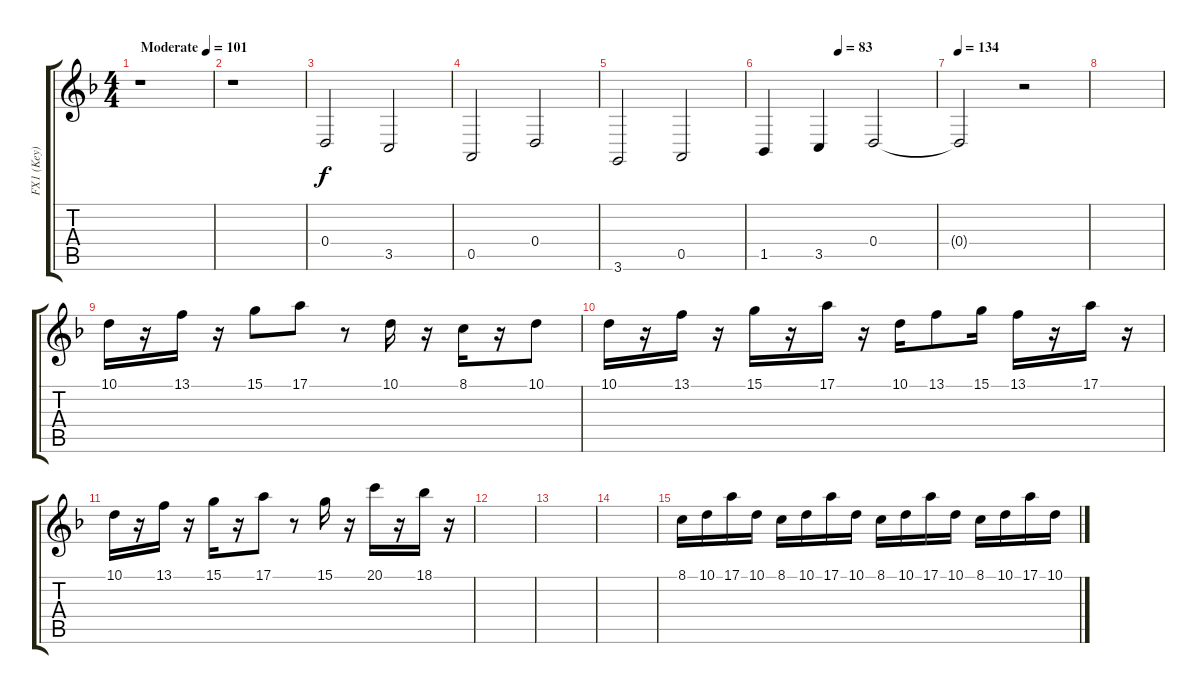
\track ("FX1 (Key)" "FX1 (Key)") {instrument stringensemble2}
\staff {score tabs}
\tuning (E4 B3 G3 D3 A2 E2) {hide}
\ts (4 4)
\tempo (101 "Moderate")
\clef g2
\ks f
r.1{dy f volume 5 instrument stringensemble2} |
r.1 |
0.4.2 3.5.2 |
0.5.2 0.4.2 |
3.6.2 0.5.2 |
\tempo (83 0.4375)
1.5.4 3.5.4 0.4.2 |
\tempo 134
0.4{t}.2 r.2 |
|
10.1.16{volume 9 balance 6 instrument acousticgrandpiano} r.16 13.1.16 r.16 15.1.8 17.1.8 r.8 10.1.16 r.16 8.1.16 r.16 10.1.8 |
10.1.16 r.16 13.1.16 r.16 15.1.16 r.16 17.1.16 r.16 10.1.16 13.1.8 15.1.16 13.1.16 r.16 17.1.16 r.16 |
10.1.16 r.16 13.1.16 r.16 15.1.16 r.16 17.1.8 r.8 15.1.16 r.16 20.1.16 r.16 18.1.16 r.16 |
|
|
|
8.1.16{volume 9 instrument clavinet} 10.1.16 17.1.16 10.1.16 8.1.16 10.1.16 17.1.16 10.1.16 8.1.16 10.1.16 17.1.16 10.1.16 8.1.16 10.1.16 17.1.16 10.1.16
